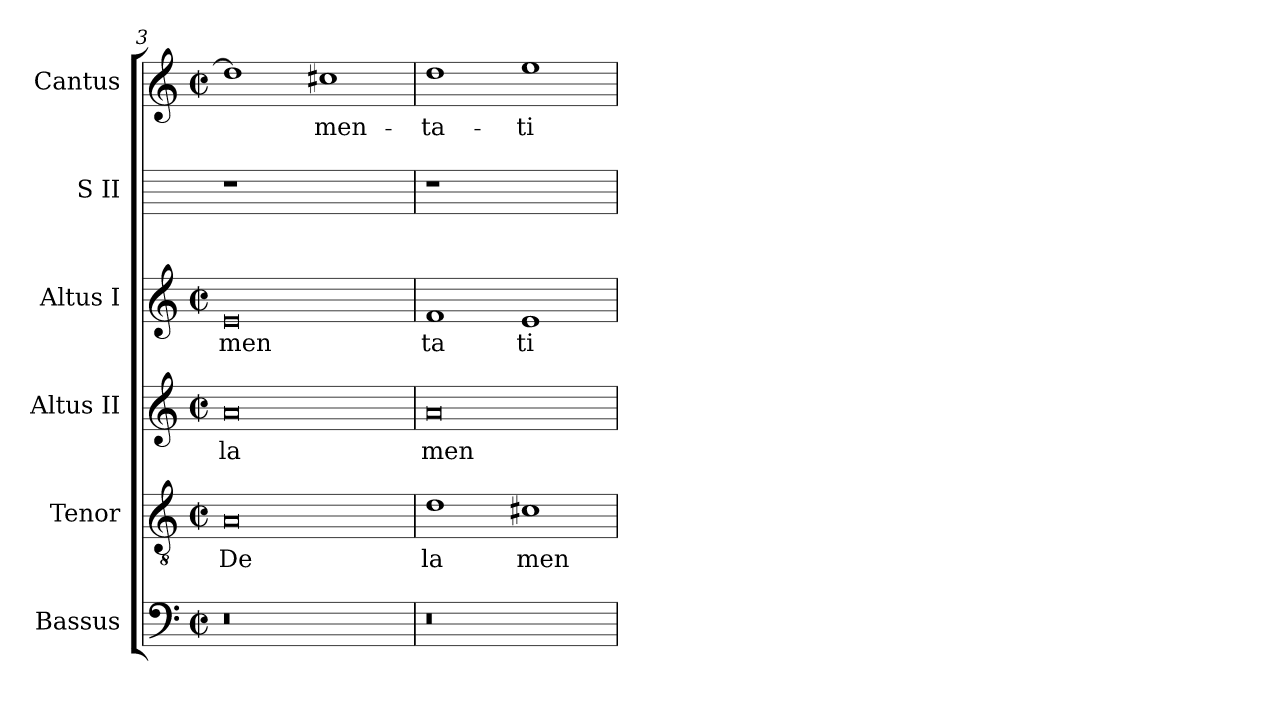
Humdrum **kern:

**kern	**kern	**text	**kern	**text	**kern	**text	**kern	**kern	**text
*part6	*part5	*part5	*part4	*part4	*part3	*part3	*part2	*part1	*part1
*staff6	*staff5	*staff5	*staff4	*staff4	*staff3	*staff3	*staff2	*staff1	*staff1
*I"Bassus	*I"Tenor	*	*I"Altus II	*	*I"Altus I	*	*I"S II	*I"Cantus	*
*I'B	*I'T	*	*I'A II	*	*I'A I	*	*	*	*
*clefF4	*clefGv2	*	*clefG2	*	*clefG2	*	*	*clefG2	*
*M2/2	*M2/2	*	*M2/2	*	*M2/2	*	*	*M2/2	*
*met(c|)	*met(c|)	*	*met(c|)	*	*met(c|)	*	*	*met(c|)	*
=3	=3	=3	=3	=3	=3	=3	=3	=3	=3
!	!	!LO:LY:b:cj	!	!LO:LY:b:cj	!	!LO:LY:b:cj	!	!	!
0r	0A	De	0a	la	0e	men	1r	1dd]	.
!	!	!	!	!	!	!	!	!	!LO:LY:b:cj
.	.	.	.	.	.	.	1ryy	1cc#X	-men-
=4	=4	=4	=4	=4	=4	=4	=4	=4	=4
!	!	!LO:LY:b:cj	!	!LO:LY:b:cj	!	!LO:LY:b:cj	!	!	!LO:LY:b:cj
0r	1d	la	0a	men	1f	ta	1r	1dd	-ta-
!	!	!LO:LY:b:cj	!	!	!	!LO:LY:b:cj	!	!	!LO:LY:b:cj
.	1c#X	men	.	.	1e	ti	1ryy	1ee	-ti-
=	=	=	=	=	=	=	=	=	=
*-	*-	*-	*-	*-	*-	*-	*-	*-	*-
